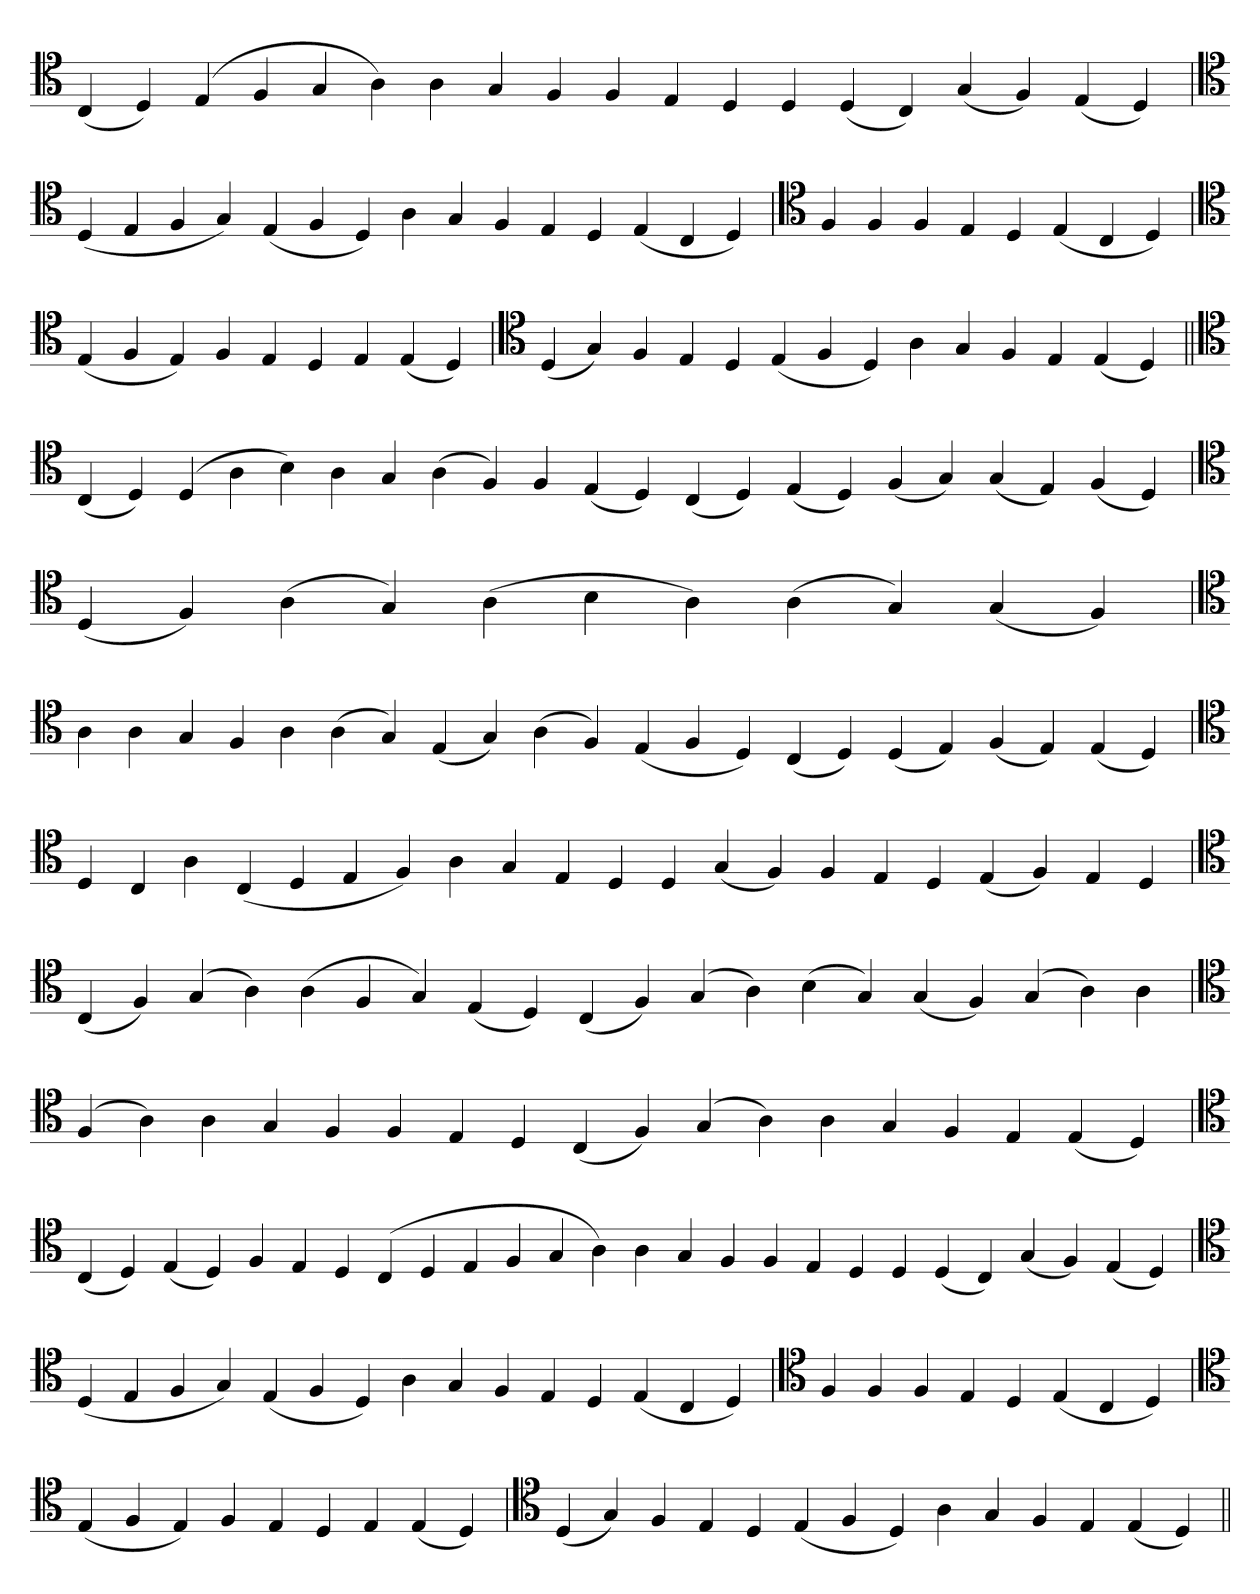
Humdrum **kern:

**kern
*part1
*staff1
*clefC4
=
(4C
4D)
(4E
4F
4G
4A)
4A
4G
4F
4F
4E
4D
4D
(4D
4C)
(4G
4F)
(4E
4D)
='
*clefC4
(4D
4E
4F
4G)
(4E
4F
4D)
4A
4G
4F
4E
4D
(4E
4C
4D)
=`
*clefC4
4F
4F
4F
4E
4D
(4E
4C
4D)
='
*clefC4
(4E
4F
4E)
4F
4E
4D
4E
(4E
4D)
=`
*clefC4
(4D
4G)
4F
4E
4D
(4E
4F
4D)
4A
4G
4F
4E
(4E
4D)
=||
*clefC4
(4C
4D)
(4D
4A
4B)
4A
4G
(4A
4F)
4F
(4E
4D)
(4C
4D)
(4E
4D)
(4F
4G)
(4G
4E)
(4F
4D)
=`
*clefC4
(4D
4F)
(4A
4G)
(4A
4B
4A)
(4A
4G)
(4G
4F)
=`
*clefC4
4A
4A
4G
4F
4A
(4A
4G)
(4E
4G)
(4A
4F)
(4E
4F
4D)
(4C
4D)
(4D
4E)
(4F
4E)
(4E
4D)
=
*clefC4
4D
4C
4A
(4C
4D
4E
4F)
4A
4G
4E
4D
4D
(4G
4F)
4F
4E
4D
(4E
4F)
4E
4D
=`
*clefC4
(4C
4F)
(4G
4A)
(4A
4F
4G)
(4E
4D)
(4C
4F)
(4G
4A)
(4B
4G)
(4G
4F)
(4G
4A)
4A
=`
*clefC4
(4F
4A)
4A
4G
4F
4F
4E
4D
(4C
4F)
(4G
4A)
4A
4G
4F
4E
(4E
4D)
='
*clefC4
(4C
4D)
(4E
4D)
4F
4E
4D
(4C
4D
4E
4F
4G
4A)
4A
4G
4F
4F
4E
4D
4D
(4D
4C)
(4G
4F)
(4E
4D)
='
*clefC4
(4D
4E
4F
4G)
(4E
4F
4D)
4A
4G
4F
4E
4D
(4E
4C
4D)
=`
*clefC4
4F
4F
4F
4E
4D
(4E
4C
4D)
='
*clefC4
(4E
4F
4E)
4F
4E
4D
4E
(4E
4D)
=`
*clefC4
(4D
4G)
4F
4E
4D
(4E
4F
4D)
4A
4G
4F
4E
(4E
4D)
=||
*-
